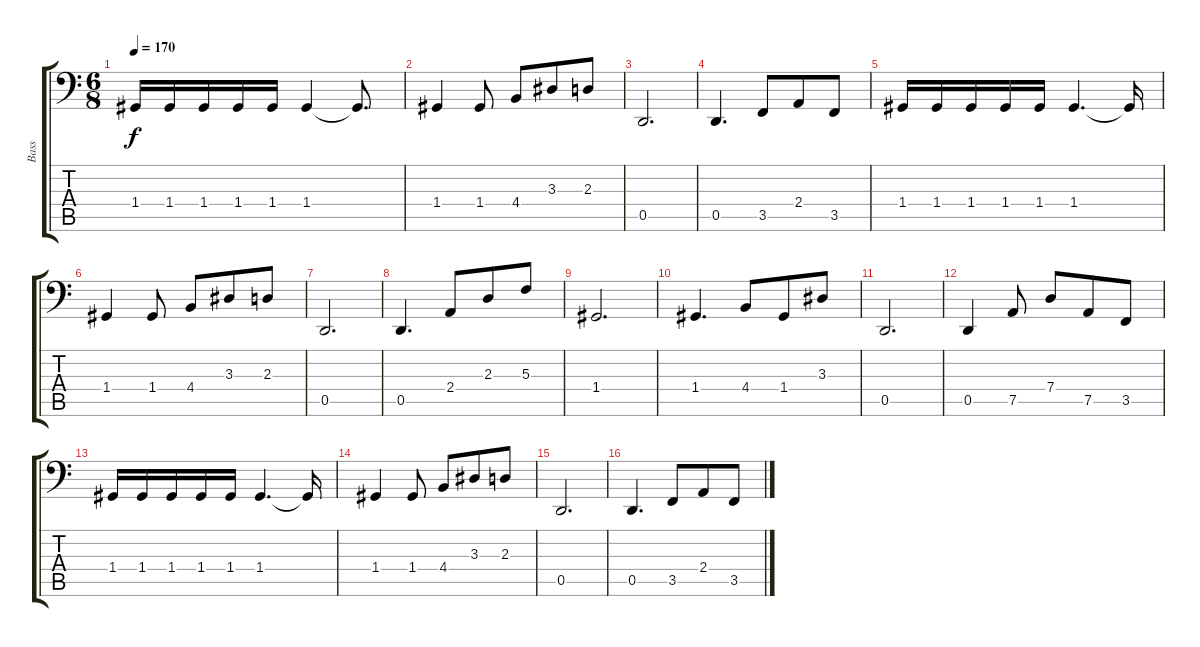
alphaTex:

\track ("Bass" "Bass") {instrument electricbassfinger}
\staff {score tabs}
\tuning (Bb2 F2 C2 G1 D1 A0) {hide}
\ts (6 8)
\tempo 170
\clef f4
\ks c
1.4.16{dy f} 1.4.16 1.4.16 1.4.16 1.4.16 1.4.4 1.4{t}.8{d} |
1.4.4 1.4.8 4.4.8 3.3.8 2.3.8 |
0.5.2{d} |
0.5.4{d} 3.5.8 2.4.8 3.5.8 |
1.4.16 1.4.16 1.4.16 1.4.16 1.4.16 1.4.4{d} 1.4{t}.16 |
1.4.4 1.4.8 4.4.8 3.3.8 2.3.8 |
0.5.2{d} |
0.5.4{d} 2.4.8 2.3.8 5.3.8 |
1.4.2{d} |
1.4.4{d} 4.4.8 1.4.8 3.3.8 |
0.5.2{d} |
0.5.4 7.5.8 7.4.8 7.5.8 3.5.8 |
1.4.16 1.4.16 1.4.16 1.4.16 1.4.16 1.4.4{d} 1.4{t}.16 |
1.4.4 1.4.8 4.4.8 3.3.8 2.3.8 |
0.5.2{d} |
0.5.4{d} 3.5.8 2.4.8 3.5.8
